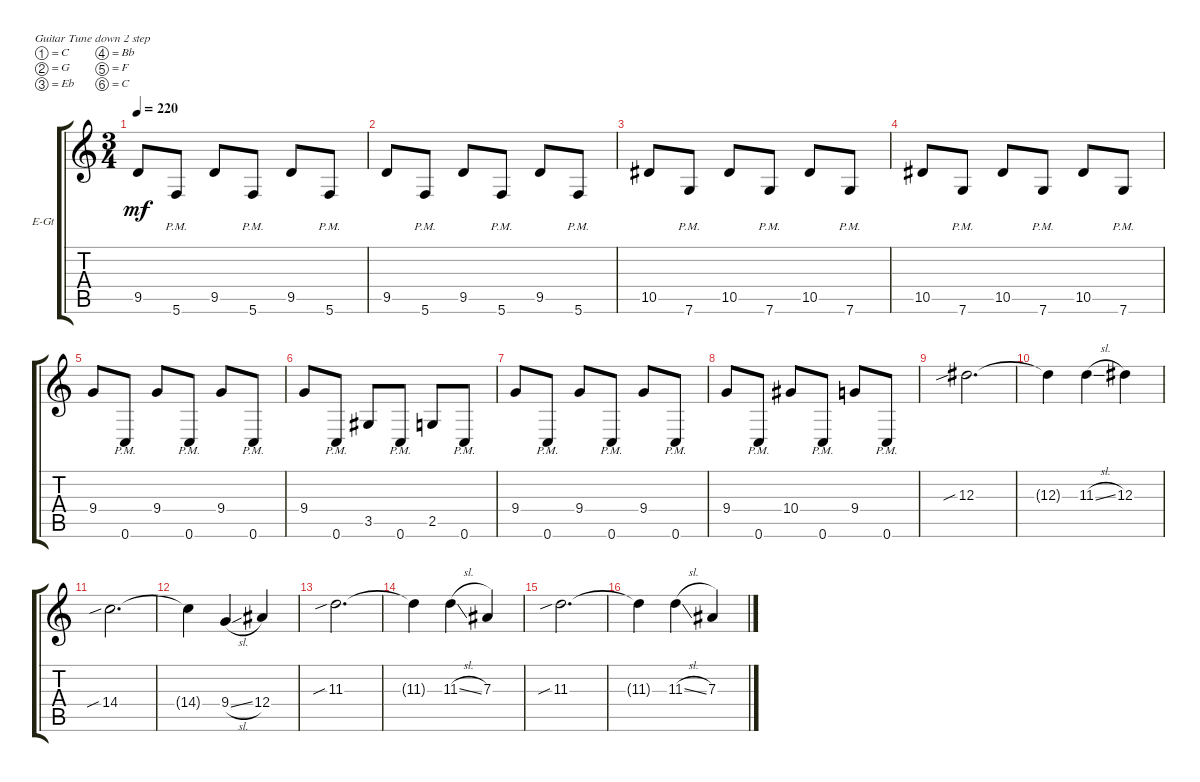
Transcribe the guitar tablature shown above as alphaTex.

\defaultSystemsLayout 4
\bracketExtendMode groupsimilarinstruments
\firstSystemTrackNameOrientation horizontal
\otherSystemsTrackNameOrientation horizontal
\track ("Knight Rhythm" "E-Gt") {instrument overdrivenguitar}
\staff {score tabs}
\tuning (C4 G3 Eb3 Bb2 F2 C2)
\ts (3 4)
\tempo 220
\clef g2
\ks c
9.5.8{dy mf} 5.6{pm}.8 9.5.8 5.6{pm}.8 9.5.8 5.6{pm}.8 |
9.5.8 5.6{pm}.8 9.5.8 5.6{pm}.8 9.5.8 5.6{pm}.8 |
10.5.8 7.6{pm}.8 10.5.8 7.6{pm}.8 10.5.8 7.6{pm}.8 |
10.5.8 7.6{pm}.8 10.5.8 7.6{pm}.8 10.5.8 7.6{pm}.8 |
9.4.8 0.6{pm}.8 9.4.8 0.6{pm}.8 9.4.8 0.6{pm}.8 |
9.4.8 0.6{pm}.8 3.5.8 0.6{pm}.8 2.5.8 0.6{pm}.8 |
9.4.8 0.6{pm}.8 9.4.8 0.6{pm}.8 9.4.8 0.6{pm}.8 |
9.4.8 0.6{pm}.8 10.4.8 0.6{pm}.8 9.4.8 0.6{pm}.8 |
12.3{sib}.2{d} |
12.3{t}.4 11.3{sl}.4 12.3.4 |
14.4{sib}.2{d} |
14.4{t}.4 9.4{sl}.4 12.4.4 |
11.3{sib}.2{d} |
11.3{t}.4 11.3{sl}.4 7.3.4 |
11.3{sib}.2{d} |
11.3{t}.4 11.3{sl}.4 7.3.4
